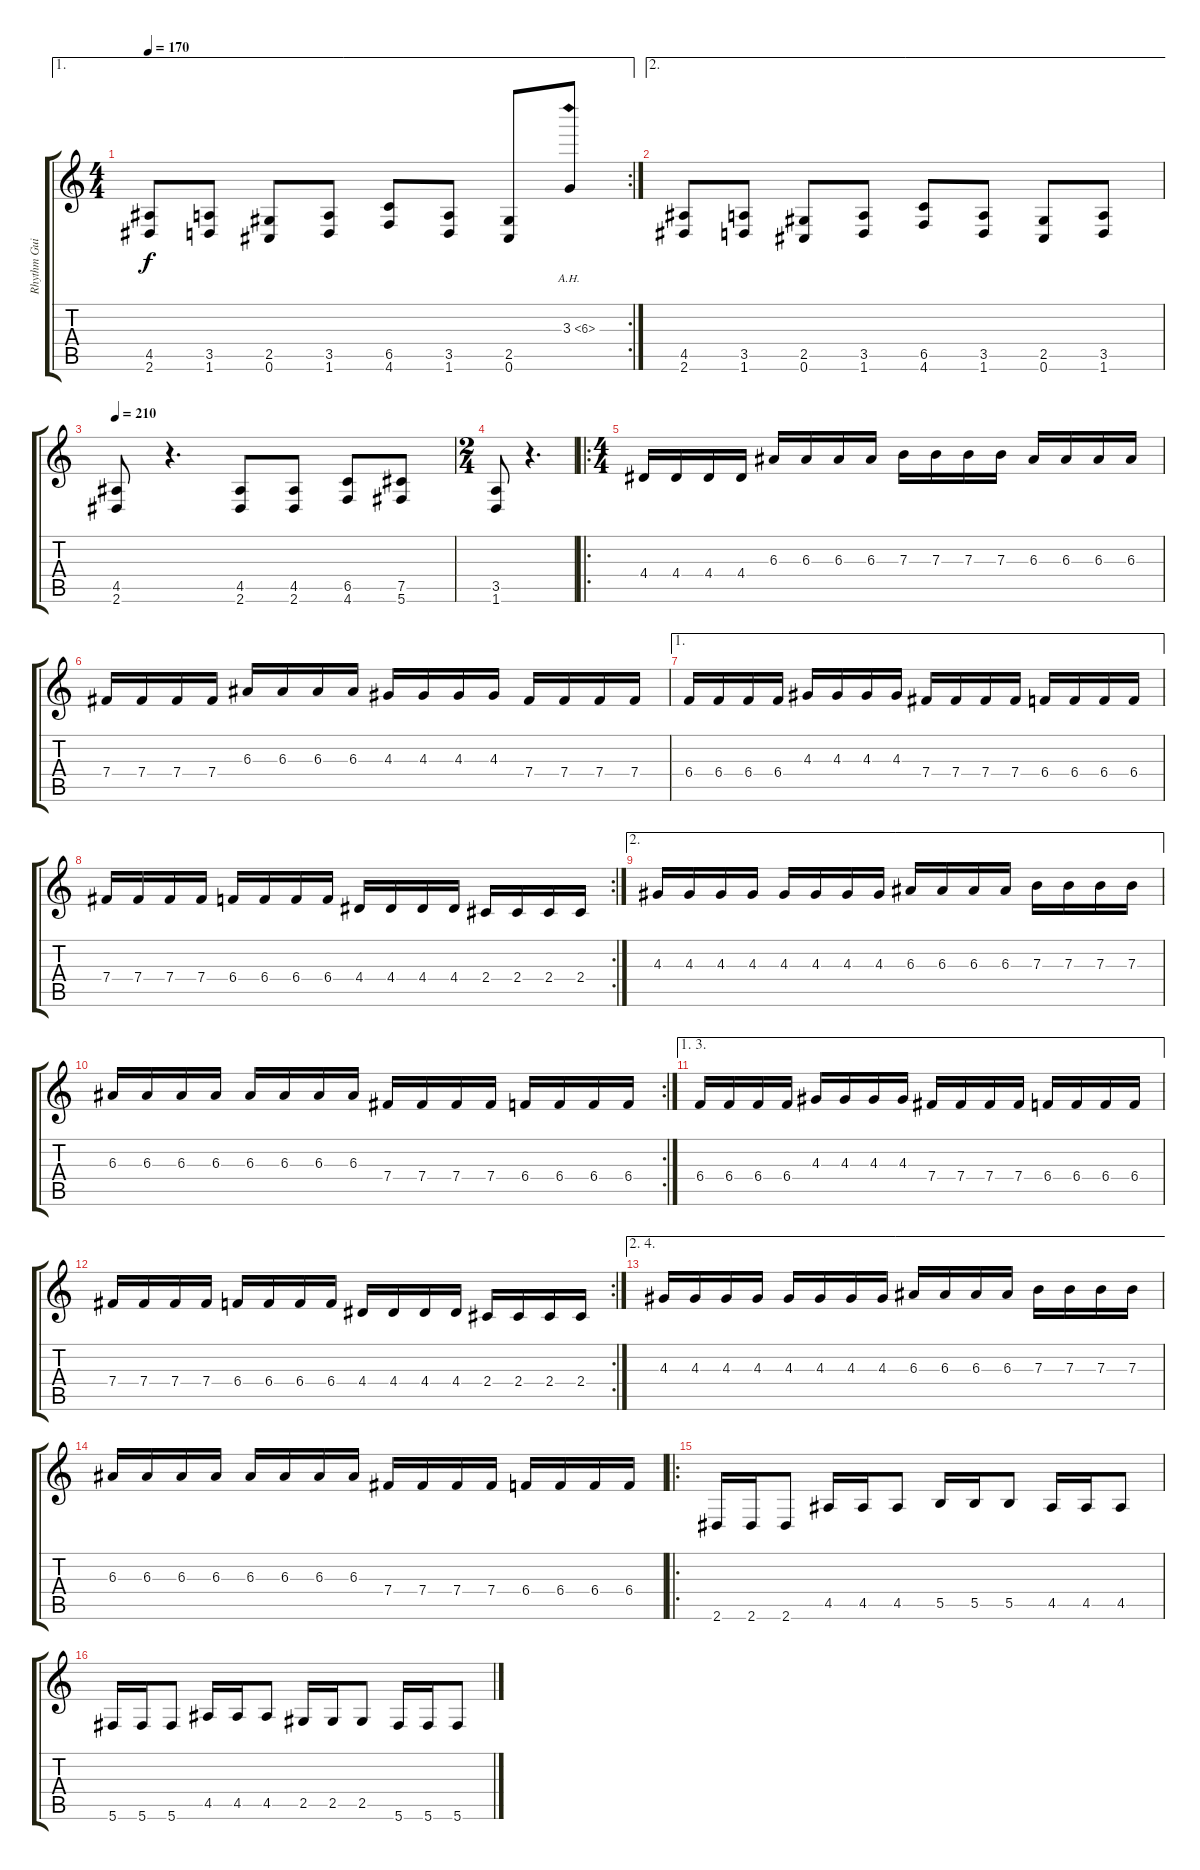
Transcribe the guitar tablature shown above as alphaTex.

\track ("Rhythm Guitar" "Rhythm Gui") {instrument overdrivenguitar}
\staff {score tabs}
\tuning (Db4 Ab3 E3 B2 Gb2 Db2) {hide}
\ae 1
\rc 2
\ts (4 4)
\tempo 170
\clef g2
\ks c
(4.5 2.6).8{dy f} (3.5 1.6).8 (2.5 0.6).8 (3.5 1.6).8 (6.5 4.6).8 (3.5 1.6).8 (2.5 0.6).8 3.3{be (hold 0 0 60 0) ah 3}.8 |
\ae 2
(4.5 2.6).8 (3.5 1.6).8 (2.5 0.6).8 (3.5 1.6).8 (6.5 4.6).8 (3.5 1.6).8 (2.5 0.6).8 (3.5 1.6).8 |
\tempo 210
(4.5 2.6).8 r.4{d} (4.5 2.6).8 (4.5 2.6).8 (6.5 4.6).8 (7.5 5.6).8 |
\ts (2 4)
(3.5 1.6).8 r.4{d} |
\ro
\ts (4 4)
4.4.16 4.4.16 4.4.16 4.4.16 6.3.16 6.3.16 6.3.16 6.3.16 7.3.16 7.3.16 7.3.16 7.3.16 6.3.16 6.3.16 6.3.16 6.3.16 |
7.4.16 7.4.16 7.4.16 7.4.16 6.3.16 6.3.16 6.3.16 6.3.16 4.3.16 4.3.16 4.3.16 4.3.16 7.4.16 7.4.16 7.4.16 7.4.16 |
\ae 1
6.4.16 6.4.16 6.4.16 6.4.16 4.3.16 4.3.16 4.3.16 4.3.16 7.4.16 7.4.16 7.4.16 7.4.16 6.4.16 6.4.16 6.4.16 6.4.16 |
\rc 2
7.4.16 7.4.16 7.4.16 7.4.16 6.4.16 6.4.16 6.4.16 6.4.16 4.4.16 4.4.16 4.4.16 4.4.16 2.4.16 2.4.16 2.4.16 2.4.16 |
\ae 2
4.3.16 4.3.16 4.3.16 4.3.16 4.3.16 4.3.16 4.3.16 4.3.16 6.3.16 6.3.16 6.3.16 6.3.16 7.3.16 7.3.16 7.3.16 7.3.16 |
\rc 2
6.3.16 6.3.16 6.3.16 6.3.16 6.3.16 6.3.16 6.3.16 6.3.16 7.4.16 7.4.16 7.4.16 7.4.16 6.4.16 6.4.16 6.4.16 6.4.16 |
\ae (1 3)
6.4.16 6.4.16 6.4.16 6.4.16 4.3.16 4.3.16 4.3.16 4.3.16 7.4.16 7.4.16 7.4.16 7.4.16 6.4.16 6.4.16 6.4.16 6.4.16 |
\rc 2
7.4.16 7.4.16 7.4.16 7.4.16 6.4.16 6.4.16 6.4.16 6.4.16 4.4.16 4.4.16 4.4.16 4.4.16 2.4.16 2.4.16 2.4.16 2.4.16 |
\ae (2 4)
4.3.16 4.3.16 4.3.16 4.3.16 4.3.16 4.3.16 4.3.16 4.3.16 6.3.16 6.3.16 6.3.16 6.3.16 7.3.16 7.3.16 7.3.16 7.3.16 |
6.3.16 6.3.16 6.3.16 6.3.16 6.3.16 6.3.16 6.3.16 6.3.16 7.4.16 7.4.16 7.4.16 7.4.16 6.4.16 6.4.16 6.4.16 6.4.16 |
\ro
2.6.16 2.6.16 2.6.8 4.5.16 4.5.16 4.5.8 5.5.16 5.5.16 5.5.8 4.5.16 4.5.16 4.5.8 |
5.6.16 5.6.16 5.6.8 4.5.16 4.5.16 4.5.8 2.5.16 2.5.16 2.5.8 5.6.16 5.6.16 5.6.8
